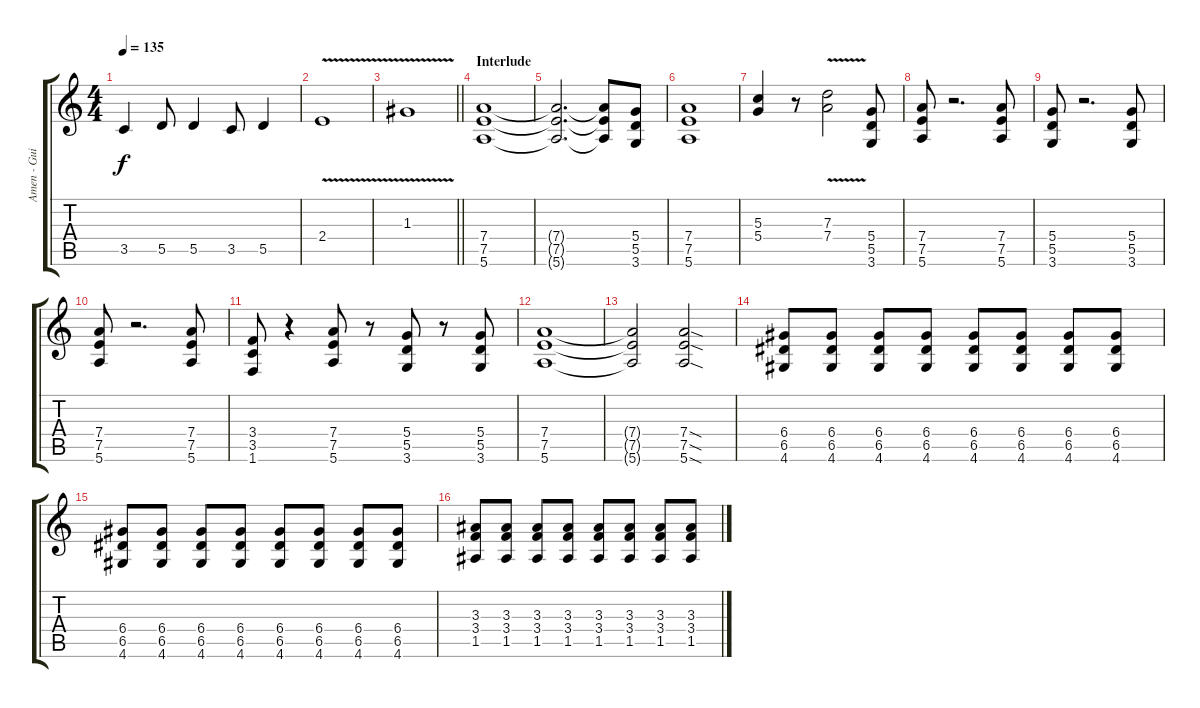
\track ("Amen - Guitar" "Amen - Gui") {instrument distortionguitar}
\staff {score tabs}
\tuning (E4 B3 G3 D3 A2 E2) {hide}
\ts (4 4)
\tempo 135
\clef g2
\ks c
3.5.4{dy f} 5.5.8 5.5.4 3.5.8 5.5.4 |
2.4{v}.1 |
\barLineRight lightlight
1.3{v}.1 |
\section ("" "Interlude")
(7.4 7.5 5.6).1 |
(7.4{t} 7.5{t} 5.6{t}).2{d} (7.4{t} 7.5{t} 5.6{t}).8 (5.4 5.5 3.6).8 |
(7.4 7.5 5.6).1 |
(5.3 5.4).4 r.8 (7.3{v} 7.4).2 (5.4 5.5 3.6).8 |
(7.4 7.5 5.6).8 r.2{d} (7.4 7.5 5.6).8 |
(5.4 5.5 3.6).8 r.2{d} (5.4 5.5 3.6).8 |
(7.4 7.5 5.6).8 r.2{d} (7.4 7.5 5.6).8 |
(3.4 3.5 1.6).8 r.4 (7.4 7.5 5.6).8 r.8 (5.4 5.5 3.6).8 r.8 (5.4 5.5 3.6).8 |
(7.4 7.5 5.6).1 |
(7.4{t} 7.5{t} 5.6{t}).2 (7.4{sod} 7.5{sod} 5.6{sod}).2 |
(6.4 6.5 4.6).8{volume 7} (6.4 6.5 4.6).8{volume 10} (6.4 6.5 4.6).8 (6.4 6.5 4.6).8 (6.4 6.5 4.6).8 (6.4 6.5 4.6).8 (6.4 6.5 4.6).8 (6.4 6.5 4.6).8 |
(6.4 6.5 4.6).8 (6.4 6.5 4.6).8 (6.4 6.5 4.6).8 (6.4 6.5 4.6).8 (6.4 6.5 4.6).8 (6.4 6.5 4.6).8 (6.4 6.5 4.6).8 (6.4 6.5 4.6).8 |
(3.3 3.4 1.5).8 (3.3 3.4 1.5).8 (3.3 3.4 1.5).8 (3.3 3.4 1.5).8 (3.3 3.4 1.5).8 (3.3 3.4 1.5).8 (3.3 3.4 1.5).8 (3.3 3.4 1.5).8
